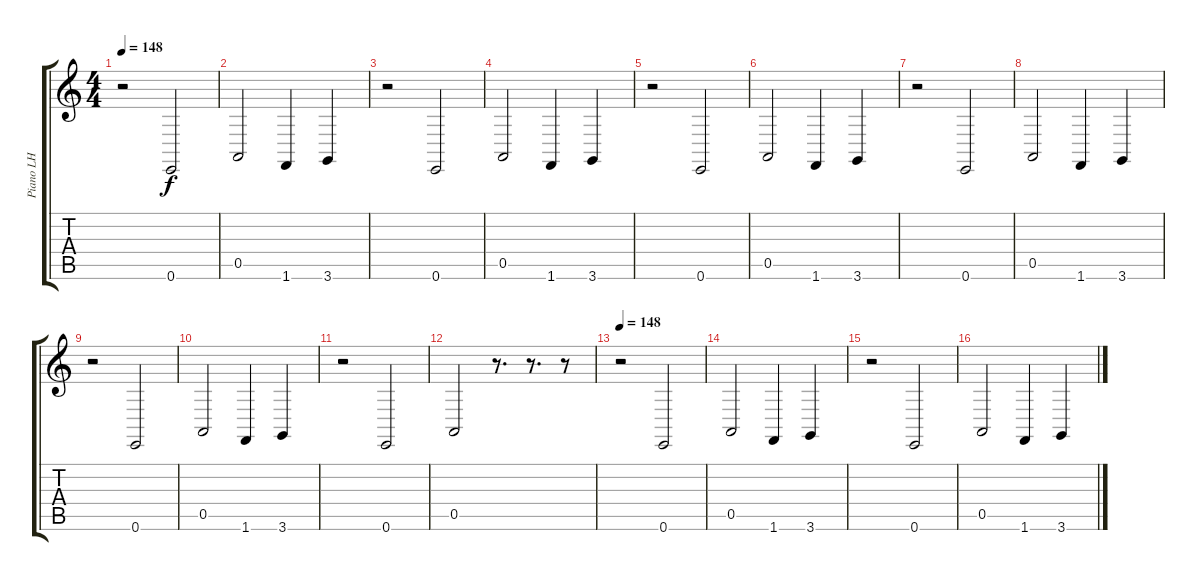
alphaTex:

\track ("Piano LH" "Piano LH") {instrument acousticgrandpiano}
\staff {score tabs}
\tuning (E4 B3 G3 D3 A2 E2) {hide}
\ts (4 4)
\tempo 148
\clef g2
\ks c
r.2{dy f} 0.6.2 |
0.5.2 1.6.4 3.6.4 |
r.2 0.6.2 |
0.5.2 1.6.4 3.6.4 |
r.2 0.6.2 |
0.5.2 1.6.4 3.6.4 |
r.2 0.6.2 |
0.5.2 1.6.4 3.6.4 |
r.2 0.6.2 |
0.5.2 1.6.4 3.6.4 |
r.2 0.6.2 |
0.5.2 r.8{d} r.8{d} r.8 |
\tempo 148
r.2 0.6.2 |
0.5.2 1.6.4 3.6.4 |
r.2 0.6.2 |
0.5.2 1.6.4 3.6.4
